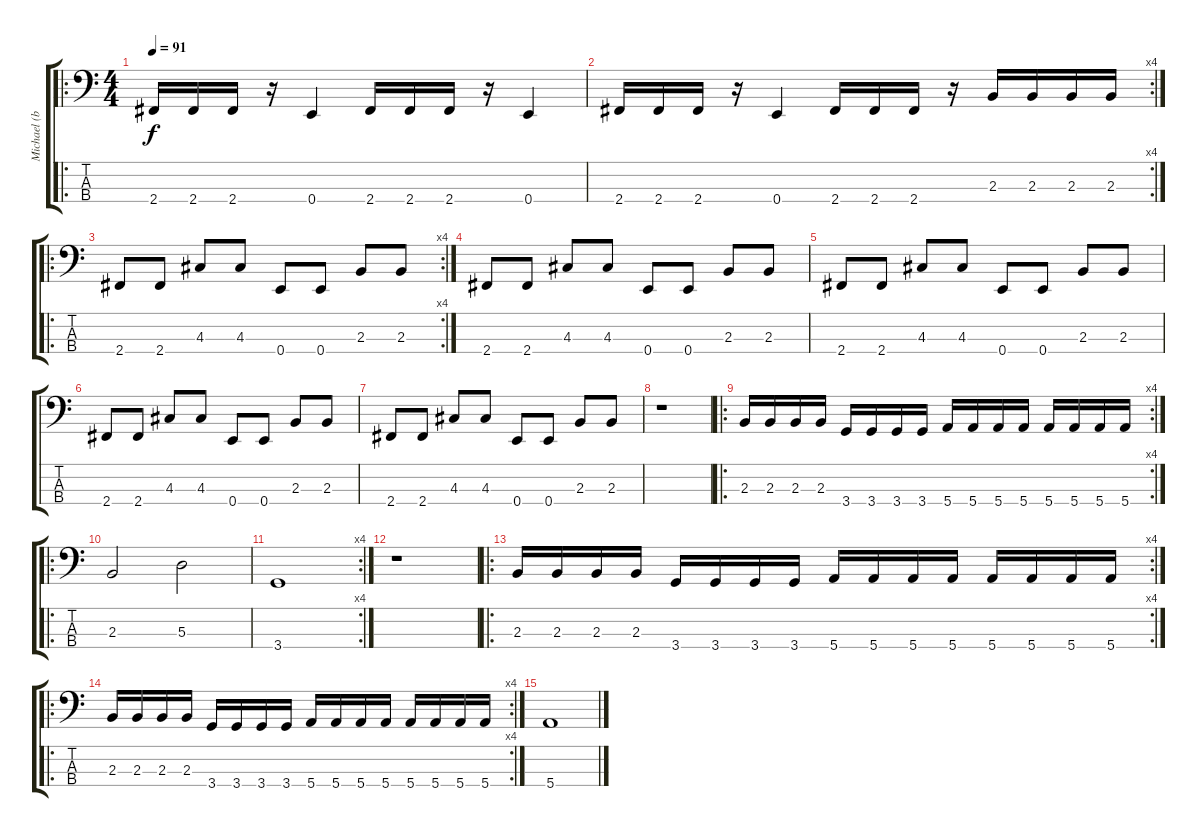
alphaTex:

\track ("Michael (bass)" "Michael (b") {instrument electricbasspick}
\staff {score tabs}
\tuning (G2 D2 A1 E1) {hide}
\ro
\ts (4 4)
\tempo 91
\clef f4
\ks c
2.4.16{dy f instrument electricbasspick} 2.4.16 2.4.16 r.16 0.4.4 2.4.16 2.4.16 2.4.16 r.16 0.4.4 |
\rc 4
2.4.16 2.4.16 2.4.16 r.16 0.4.4 2.4.16 2.4.16 2.4.16 r.16 2.3.16 2.3.16 2.3.16 2.3.16 |
\ro
\rc 4
2.4.8 2.4.8 4.3.8 4.3.8 0.4.8 0.4.8 2.3.8 2.3.8 |
2.4.8 2.4.8 4.3.8 4.3.8 0.4.8 0.4.8 2.3.8 2.3.8 |
2.4.8 2.4.8 4.3.8 4.3.8 0.4.8 0.4.8 2.3.8 2.3.8 |
2.4.8 2.4.8 4.3.8 4.3.8 0.4.8 0.4.8 2.3.8 2.3.8 |
2.4.8 2.4.8 4.3.8 4.3.8 0.4.8 0.4.8 2.3.8 2.3.8 |
r.1 |
\ro
\rc 4
2.3.16 2.3.16 2.3.16 2.3.16 3.4.16 3.4.16 3.4.16 3.4.16 5.4.16 5.4.16 5.4.16 5.4.16 5.4.16 5.4.16 5.4.16 5.4.16 |
\ro
2.3.2 5.3.2 |
\rc 4
3.4.1 |
r.1 |
\ro
\rc 4
2.3.16 2.3.16 2.3.16 2.3.16 3.4.16 3.4.16 3.4.16 3.4.16 5.4.16 5.4.16 5.4.16 5.4.16 5.4.16 5.4.16 5.4.16 5.4.16 |
\ro
\rc 4
2.3.16 2.3.16 2.3.16 2.3.16 3.4.16 3.4.16 3.4.16 3.4.16 5.4.16 5.4.16 5.4.16 5.4.16 5.4.16 5.4.16 5.4.16 5.4.16 |
5.4.1
